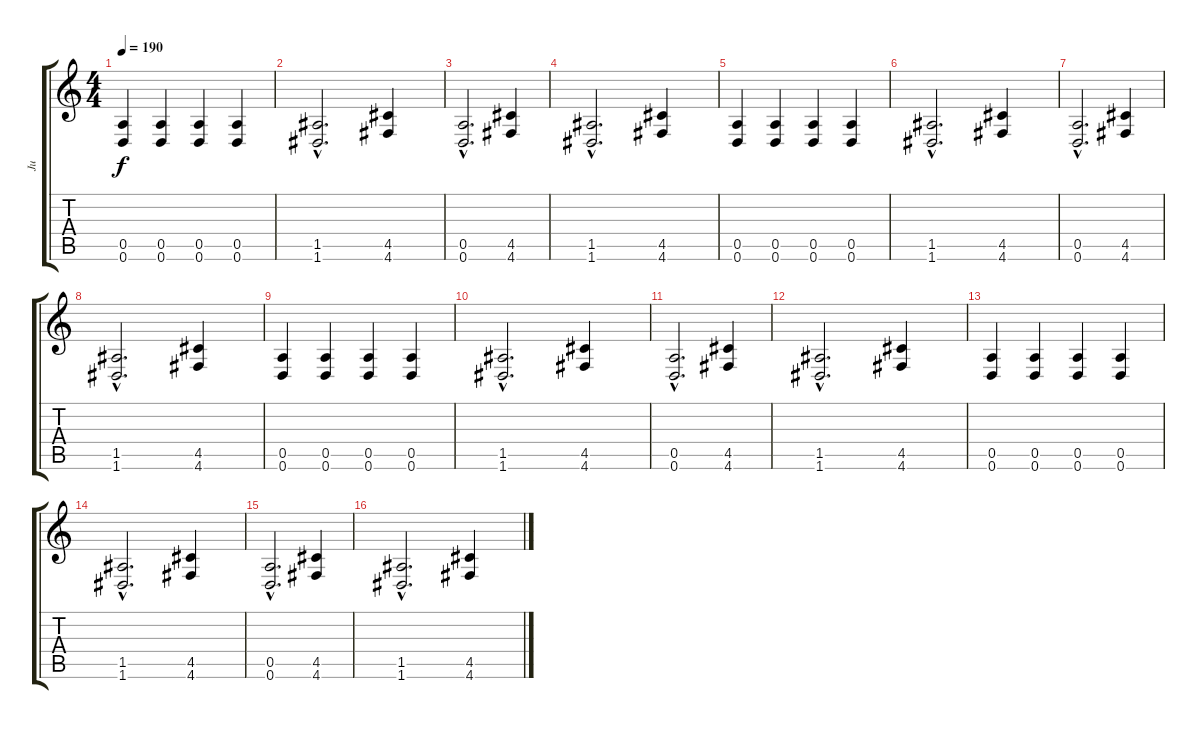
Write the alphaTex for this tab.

\track ("Ju" "Ju") {instrument distortionguitar}
\staff {score tabs}
\tuning (E4 B3 G3 D3 A2 D2) {hide}
\ts (4 4)
\tempo 190
\clef g2
\ks c
(0.5 0.6).4{dy f} (0.5 0.6).4 (0.5 0.6).4 (0.5 0.6).4 |
(1.5{hac} 1.6{hac}).2{d} (4.5 4.6).4 |
(0.5{hac} 0.6{hac}).2{d} (4.5 4.6).4 |
(1.5{hac} 1.6{hac}).2{d} (4.5 4.6).4 |
(0.5 0.6).4 (0.5 0.6).4 (0.5 0.6).4 (0.5 0.6).4 |
(1.5{hac} 1.6{hac}).2{d} (4.5 4.6).4 |
(0.5{hac} 0.6{hac}).2{d} (4.5 4.6).4 |
(1.5{hac} 1.6{hac}).2{d} (4.5 4.6).4 |
(0.5 0.6).4 (0.5 0.6).4 (0.5 0.6).4 (0.5 0.6).4 |
(1.5{hac} 1.6{hac}).2{d} (4.5 4.6).4 |
(0.5{hac} 0.6{hac}).2{d} (4.5 4.6).4 |
(1.5{hac} 1.6{hac}).2{d} (4.5 4.6).4 |
(0.5 0.6).4 (0.5 0.6).4 (0.5 0.6).4 (0.5 0.6).4 |
(1.5{hac} 1.6{hac}).2{d} (4.5 4.6).4 |
(0.5{hac} 0.6{hac}).2{d} (4.5 4.6).4 |
(1.5{hac} 1.6{hac}).2{d} (4.5 4.6).4
